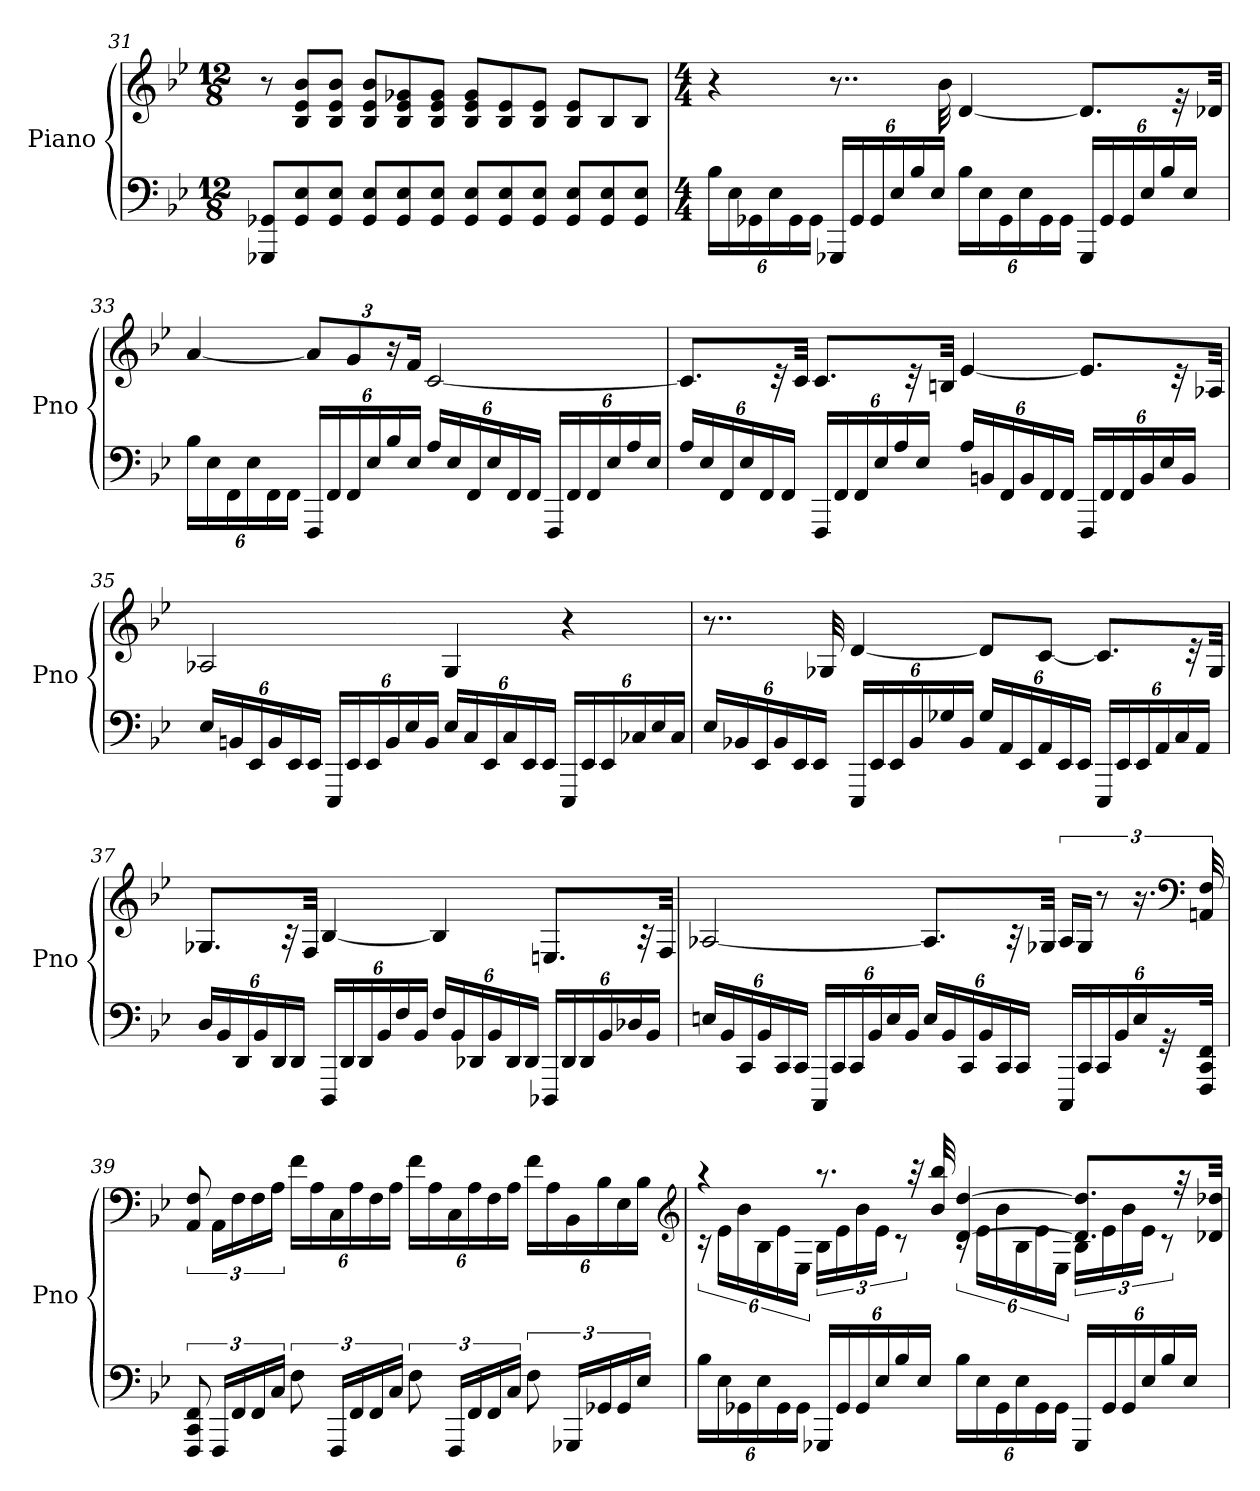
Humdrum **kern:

**kern	**kern
*part1	*part1
*staff2	*staff1
*I"Piano	*
*I'Pno	*
*clefF4	*clefG2
*k[b-e-]	*k[b-e-]
*B-:	*B-:
*M12/8	*M12/8
=31	=31
8GGG-X 8GG-XL	8r
8GG- 8E-	8B- 8e- 8b-L
8GG- 8E-J	8B- 8e- 8b-J
8GG- 8E-L	8B- 8e- 8b-L
8GG- 8E-	8B- 8e- 8g-X
8GG- 8E-J	8B- 8e- 8g-J
8GG- 8E-L	8B- 8e- 8g-L
8GG- 8E-	8B- 8e-
8GG- 8E-J	8B- 8e-J
8GG- 8E-L	8B- 8e-L
8GG- 8E-	8B-
8GG- 8E-J	8B-J
=32	=32
*M4/4	*M4/4
24B-LL	4r
24E-	.
24GG-X	.
24E-	.
24GG-	.
24GG-JJ	.
24GGG-XLL	8..r
24GG-	.
24GG-	.
24E-	.
24B-	.
24E-JJ	.
.	32b-
24B-LL	[4d
24E-	.
24GG-	.
24E-	.
24GG-	.
24GG-JJ	.
24GGG-LL	8.dL]
24GG-	.
24GG-	.
24E-	.
24B-	.
.	32r
24E-JJ	.
.	32d-XJkk
=33	=33
24B-LL	[4a
24E-	.
24FF	.
24E-	.
24FF	.
24FFJJ	.
24FFFLL	12aL]
24FF	.
24FF	12g
24E-	.
24B-	24r
24E-JJ	24fJk
24ALL	[2c
24E-	.
24FF	.
24E-	.
24FF	.
24FFJJ	.
24FFFLL	.
24FF	.
24FF	.
24E-	.
24A	.
24E-JJ	.
=34	=34
24ALL	8.cL]
24E-	.
24FF	.
24E-	.
24FF	.
.	32r
24FFJJ	.
.	32cJkk
24FFFLL	8.cL
24FF	.
24FF	.
24E-	.
24A	.
.	32r
24E-JJ	.
.	32BnJkk
24ALL	[4e-
24BBn	.
24FF	.
24BB	.
24FF	.
24FFJJ	.
24FFFLL	8.e-L]
24FF	.
24FF	.
24BB	.
24E-	.
.	32r
24BBJJ	.
.	32A-XJkk
=35	=35
24E-LL	2A-X
24BBn	.
24EE-	.
24BB	.
24EE-	.
24EE-JJ	.
24EEE-LL	.
24EE-	.
24EE-	.
24BB	.
24E-	.
24BBJJ	.
24E-LL	4G
24C	.
24EE-	.
24C	.
24EE-	.
24EE-JJ	.
24EEE-LL	4r
24EE-	.
24EE-	.
24C-X	.
24E-	.
24C-JJ	.
=36	=36
24E-LL	8..r
24BB-X	.
24EE-	.
24BB-	.
24EE-	.
24EE-JJ	.
.	32G-X
24EEE-LL	[4d
24EE-	.
24EE-	.
24BB-	.
24G-X	.
24BB-JJ	.
24G-LL	8dL]
24AA	.
24EE-	.
24AA	[8cJ
24EE-	.
24EE-JJ	.
24EEE-LL	8.cL]
24EE-	.
24EE-	.
24AA	.
24C	.
.	32r
24AAJJ	.
.	32G-Jkk
=37	=37
24DLL	8.G-XL
24BB-	.
24DD	.
24BB-	.
24DD	.
.	32r
24DDJJ	.
.	32FJkk
24DDDLL	[4B-
24DD	.
24DD	.
24BB-	.
24F	.
24BB-JJ	.
24FLL	4B-]
24BB-	.
24DD-X	.
24BB-	.
24DD-	.
24DD-JJ	.
24DDD-XLL	8.EnL
24DD-	.
24DD-	.
24BB-	.
24D-X	.
.	32r
24BB-JJ	.
.	32FJkk
=38	=38
24EnLL	[2A-X
24BB-	.
24CC	.
24BB-	.
24CC	.
24CCJJ	.
24CCCLL	.
24CC	.
24CC	.
24BB-	.
24E	.
24BB-JJ	.
24ELL	8.A-L]
24BB-	.
24CC	.
24BB-	.
24CC	.
.	32r
24CCJJ	.
.	32G-XJkk
24CCCLL	24A-LL
24CC	24G-JJ
24CC	12r
24BB-	.
24E	24.r
48r	.
*	*clefF4
48FFF 48CC 48FFJJk	48AAn 48F
=39	=39
12FFF 12CC 12FF	12AA 12F
24FFFLL	24AALL
24FF	24F
24FF	24F
24CJJ	24AJJ
12F	24fLL
.	24A
24FFFLL	24C
24FF	24A
24FF	24F
24CJJ	24AJJ
12F	24fLL
.	24A
24FFFLL	24C
24FF	24A
24FF	24F
24CJJ	24AJJ
12F	24fLL
.	24A
24GGG-XLL	24BB-
24GG-X	24B-
24GG-	24E-
24E-JJ	24B-JJ
*	*clefG2
=40	=40
*	*^
24B-LL	4raa	24rc
24E-	.	24e-LL
24GG-X	.	24b-
24E-	.	24B-
24GG-	.	24e-
24GG-JJ	.	24E-JJ
24GGG-XLL	8.raa	24B-LL
24GG-	.	24e-
24GG-	.	24b-
24E-	.	24e-JJ
24B-	.	12rc
.	32raa	.
24E-JJ	.	.
.	32b- 32bb-	.
24B-LL	[4d [4dd	24rc
24E-	.	24e-LL
24GG-	.	24b-
24E-	.	24B-
24GG-	.	24e-
24GG-JJ	.	24E-JJ
24GGG-LL	8.d] 8.dd]L	24B-LL
24GG-	.	24e-
24GG-	.	24b-
24E-	.	24e-JJ
24B-	.	12rc
.	32r	.
24E-JJ	.	.
.	32d-X 32dd-XJkk	.
*	*v	*v
=	=
*-	*-
